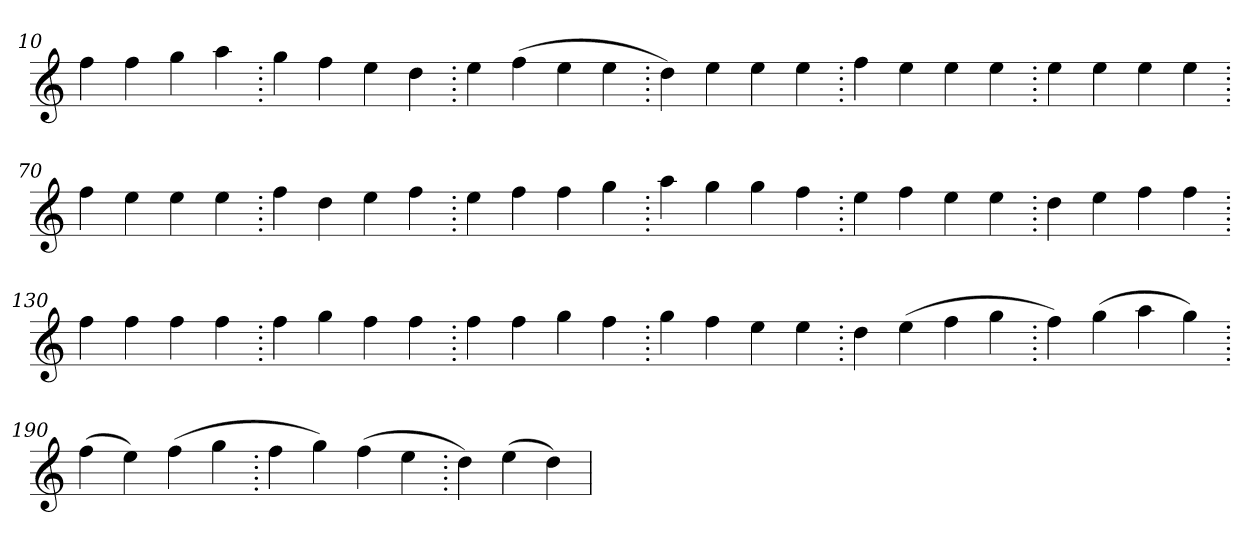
**kern
*part1
*staff1
*clefG2
=10.
4ff
4ff
4gg
4aa
=20.
4gg
4ff
4ee
4dd
=30.
4ee
(>4ff
4ee
4ee
=40.
4dd)
4ee
4ee
4ee
=50.
4ff
4ee
4ee
4ee
=60.
4ee
4ee
4ee
4ee
=70.
4ff
4ee
4ee
4ee
=80.
4ff
4dd
4ee
4ff
=90.
4ee
4ff
4ff
4gg
=100.
4aa
4gg
4gg
4ff
=110.
4ee
4ff
4ee
4ee
=120.
4dd
4ee
4ff
4ff
=130.
4ff
4ff
4ff
4ff
=140.
4ff
4gg
4ff
4ff
=150.
4ff
4ff
4gg
4ff
=160.
4gg
4ff
4ee
4ee
=170.
4dd
(>4ee
4ff
4gg
=180.
4ff)
(>4gg
4aa
4gg)
=190.
(>4ff
4ee)
(>4ff
4gg
=200.
4ff
4gg)
(>4ff
4ee
=210.
4dd)
(>4ee
4dd)
=
*-
